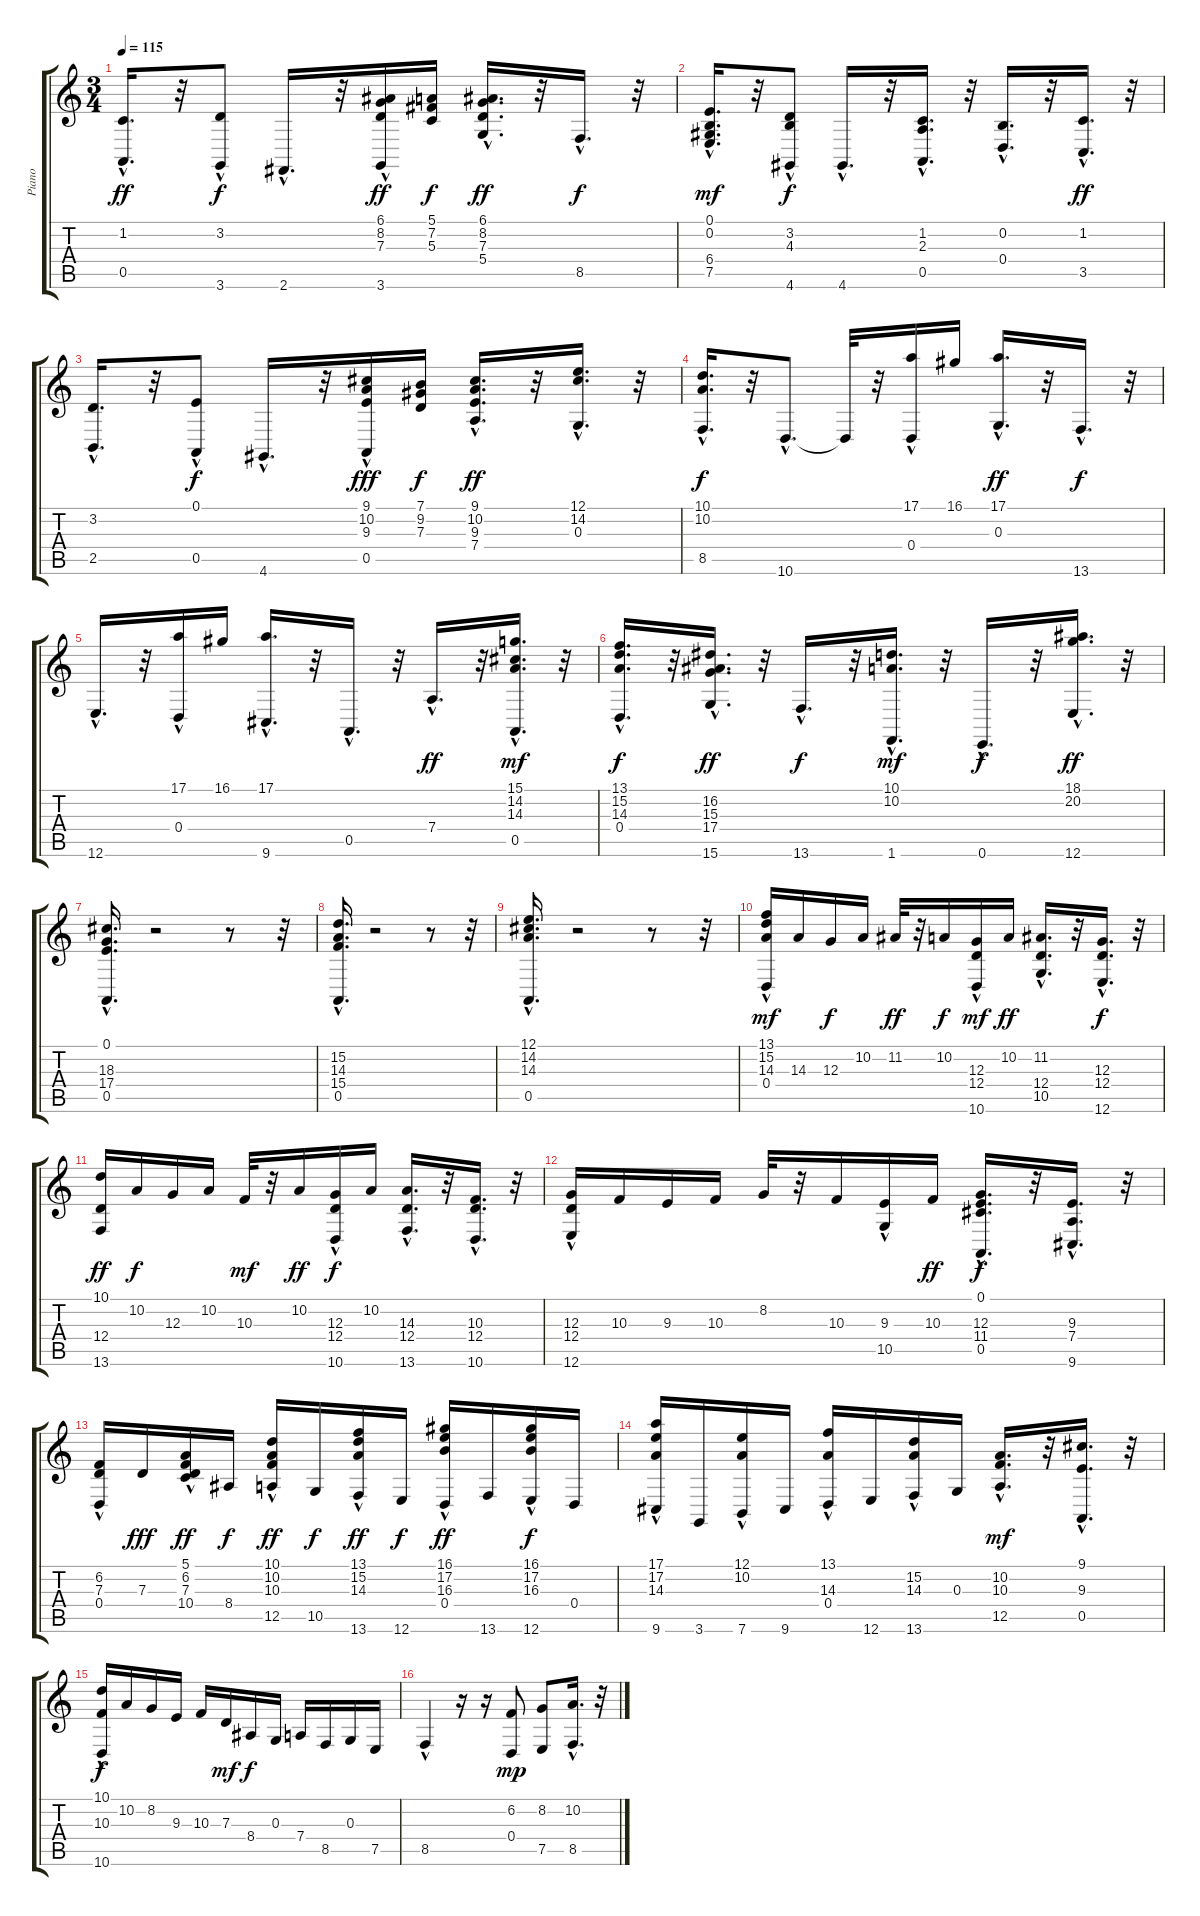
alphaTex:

\track ("Piano" "Piano") {instrument acousticgrandpiano}
\staff {score tabs}
\tuning (E4 B3 G3 D3 A2 E2) {hide}
\ts (3 4)
\tempo 115
\clef g2
\ks c
(1.2{hac} 0.5{hac}).16{d dy ff} r.32 (3.2{hac} 3.6{hac}).8{dy f} 2.6{hac}.16{d} r.32 (6.1 8.2 7.3 3.6{hac}).16{dy ff} (5.1 7.2 5.3).16{dy f} (6.1{hac} 8.2{hac} 7.3{hac} 5.4{hac}).16{d dy ff} r.32 8.5{hac}.16{d dy f} r.32 |
(0.1{hac} 0.2{hac} 6.4{hac} 7.5{hac}).16{d dy mf} r.32 (3.2{hac} 4.3{hac} 4.6).8{dy f} 4.6{hac}.16{d} r.32 (1.2{hac} 2.3{hac} 0.5{hac}).16{d} r.32 (0.2{hac} 0.4{hac}).16{d} r.32 (1.2{hac} 3.5{hac}).16{d dy ff} r.32 |
(3.2{hac} 2.5{hac}).16{d} r.32 (0.1{hac} 0.5{hac}).8{dy f} 4.6{hac}.16{d} r.32 (9.1 10.2 9.3 0.5{hac}).16{dy fff} (7.1 9.2 7.3).16{dy f} (9.1{hac} 10.2{hac} 9.3{hac} 7.4{hac}).16{d dy ff} r.32 (12.1{hac} 14.2{hac} 0.3{hac}).16{d} r.32 |
(10.1{hac} 10.2{hac} 8.5{hac}).16{d dy f} r.32 10.6{hac}.8{d} 10.6{t}.32 r.32 (17.1 0.4{hac}).16 16.1.16 (17.1{hac} 0.3{hac}).16{d dy ff} r.32 13.6{hac}.16{d dy f} r.32 |
12.6{hac}.16{d} r.32 (17.1 0.4{hac}).16 16.1.16 (17.1{hac} 9.6{hac}).16{d} r.32 0.5{hac}.16{d} r.32 7.4{hac}.16{d dy ff} r.32 (15.1 14.2 14.3 0.5{hac}).16{d dy mf} r.32 |
(13.1 15.2 14.3 0.4{hac}).16{d dy f} r.32 (16.2 15.3 17.4 15.6{hac}).16{d dy ff} r.32 13.6{hac}.16{d dy f} r.32 (10.1 10.2 1.6{hac}).16{d dy mf} r.32 0.6{hac}.16{d dy f} r.32 (18.1 20.2 12.6{hac}).16{d dy ff} r.32 |
(0.1{hac} 18.3{hac} 17.4{hac} 0.5{hac}).16{d} r.2 r.8 r.32 |
(15.2{hac} 14.3{hac} 15.4{hac} 0.5{hac}).16{d} r.2 r.8 r.32 |
(12.1{hac} 14.2{hac} 14.3{hac} 0.5{hac}).16{d} r.2 r.8 r.32 |
(13.1 15.2 14.3 0.4{hac}).16{dy mf} 14.3.16 12.3.16{dy f} 10.2.16 11.2.32{dy ff} r.32 10.2.16{dy f} (12.3 12.4{hac} 10.6{hac}).16{dy mf} 10.2.16{dy ff} (11.2 12.4{hac} 10.5{hac}).16{d} r.32 (12.3 12.4{hac} 12.6{hac}).16{d dy f} r.32 |
(10.1 12.4 13.6).16{dy ff} 10.2.16{dy f} 12.3.16 10.2.16 10.3.32{dy mf} r.32 10.2.16{dy ff} (12.3 12.4{hac} 10.6{hac}).16{dy f} 10.2.16 (14.3 12.4{hac} 13.6{hac}).16{d} r.32 (10.3 12.4{hac} 10.6{hac}).16{d} r.32 |
(12.3 12.4{hac} 12.6{hac}).16 10.3.16 9.3.16 10.3.16 8.2.32 r.32 10.3.16 (9.3 10.5{hac}).16 10.3.16{dy ff} (0.1{hac} 12.3{hac} 11.4{hac} 0.5{hac}).16{d dy f} r.32 (9.3{hac} 7.4{hac} 9.6{hac}).16{d} r.32 |
(6.2{hac} 7.3 0.4).16 7.3.16{dy fff} (5.1{hac} 6.2{hac} 7.3{hac} 10.4).16{dy ff} 8.4.16{dy f} (10.1{hac} 10.2{hac} 10.3{hac} 12.5).16{dy ff} 10.5.16{dy f} (13.1{hac} 15.2{hac} 14.3{hac} 13.6).16{dy ff} 12.6.16{dy f} (16.1{hac} 17.2{hac} 16.3{hac} 0.4).16{dy ff} 13.6.16 (16.1{hac} 17.2{hac} 16.3{hac} 12.6).16{dy f} 0.4.16 |
(17.1{hac} 17.2{hac} 14.3{hac} 9.6).16 3.6.16 (12.1{hac} 10.2{hac} 7.6).16 9.6.16 (13.1{hac} 14.3{hac} 0.4).16 12.6.16 (15.2{hac} 14.3{hac} 13.6).16 0.3.16 (10.2{hac} 10.3{hac} 12.5{hac}).16{d dy mf} r.32 (9.1{hac} 9.3{hac} 0.5{hac}).16{d} r.32 |
(10.1 10.3 10.6{hac}).16{dy f} 10.2.16 8.2.16 9.3.16 10.3.16 7.3.16{dy mf} 8.4.16{dy f} 0.3.16 7.4.16 8.5.16 0.3.16 7.5.16 |
8.5{hac}.4 r.16 r.16 (6.2 0.4).8{dy mp} (8.2 7.5).8 (10.2{hac} 8.5{hac}).16{d} r.32
